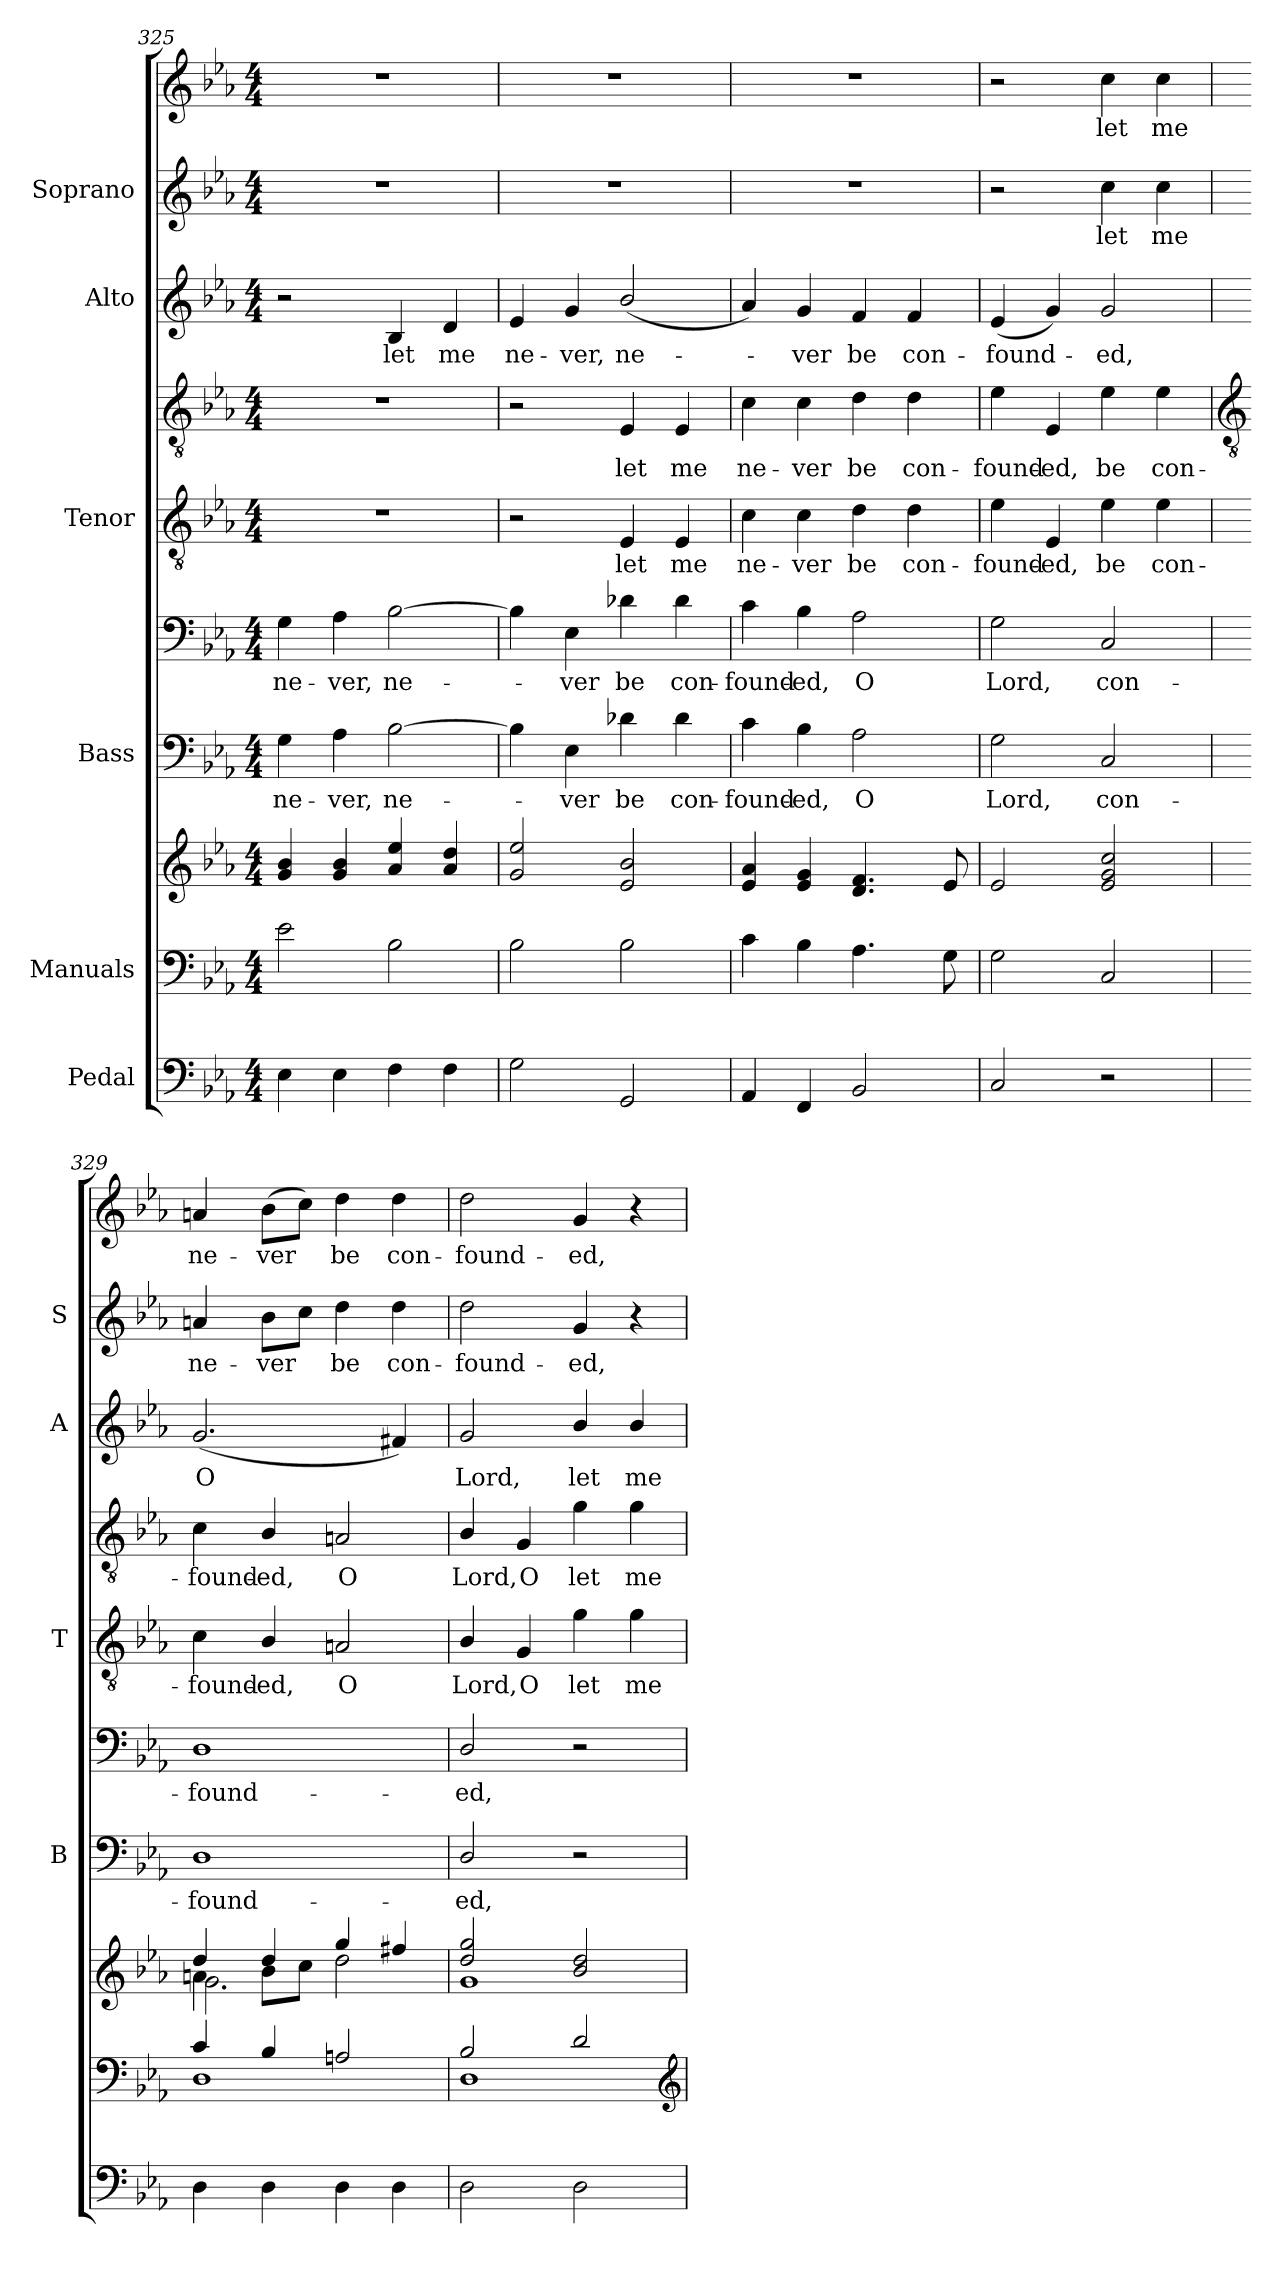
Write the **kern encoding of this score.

**kern	**kern	**kern	**kern	**text	**kern	**text	**kern	**text	**kern	**text	**kern	**text	**kern	**text	**kern	**text
*part6	*part5	*part5	*part4	*part4	*part4	*part4	*part3	*part3	*part3	*part3	*part2	*part2	*part1	*part1	*part1	*part1
*staff10	*staff9	*staff8	*staff7	*staff7	*staff6	*staff6	*staff5	*staff5	*staff4	*staff4	*staff3	*staff3	*staff2	*staff2	*staff1	*staff1
*I"Pedal	*I"Manuals	*	*I"Bass	*	*	*	*I"Tenor	*	*	*	*I"Alto	*	*I"Soprano	*	*	*
*	*	*	*I'B	*	*	*	*I'T	*	*	*	*I'A	*	*I'S	*	*	*
*clefF4	*clefF4	*clefG2	*clefF4	*	*clefF4	*	*clefGv2	*	*clefGv2	*	*clefG2	*	*clefG2	*	*clefG2	*
*k[b-e-a-]	*k[b-e-a-]	*k[b-e-a-]	*k[b-e-a-]	*	*k[b-e-a-]	*	*k[b-e-a-]	*	*k[b-e-a-]	*	*k[b-e-a-]	*	*k[b-e-a-]	*	*k[b-e-a-]	*
*E-:	*E-:	*E-:	*E-:	*	*E-:	*	*E-:	*	*E-:	*	*E-:	*	*E-:	*	*E-:	*
*M4/4	*M4/4	*M4/4	*M4/4	*	*M4/4	*	*M4/4	*	*M4/4	*	*M4/4	*	*M4/4	*	*M4/4	*
=325	=325	=325	=325	=325	=325	=325	=325	=325	=325	=325	=325	=325	=325	=325	=325	=325
*	*	*^	*	*	*	*	*	*	*	*	*	*	*	*	*	*
!	!	!	!	!	!LO:LY:b	!	!LO:LY:b	!	!	!	!	!	!	!	!	!	!
4E-	2e-	4g 4b-	1ryy	4G	ne-	4G	ne-	1r	.	1r	.	2r	.	1r	.	1r	.
!	!	!	!	!	!LO:LY:b	!	!LO:LY:b	!	!	!	!	!	!	!	!	!	!
4E-	.	4g 4b-	.	4A-	-ver,	4A-	-ver,	.	.	.	.	.	.	.	.	.	.
!	!	!	!	!	!LO:LY:b	!	!LO:LY:b	!	!	!	!	!	!LO:LY:b	!	!	!	!
4F	2B-	4a- 4ee-	.	[2B-	ne-	[2B-	ne-	.	.	.	.	4B-	let	.	.	.	.
!	!	!	!	!	!	!	!	!	!	!	!	!	!LO:LY:b	!	!	!	!
4F	.	4a- 4dd	.	.	.	.	.	.	.	.	.	4d	me	.	.	.	.
=326	=326	=326	=326	=326	=326	=326	=326	=326	=326	=326	=326	=326	=326	=326	=326	=326	=326
!	!	!	!	!	!	!	!	!	!	!	!	!	!LO:LY:b	!	!	!	!
2G	2B-	2g 2ee-	1ryy	4B-]	.	4B-]	.	2r	.	2r	.	4e-	ne-	1r	.	1r	.
!	!	!	!	!	!LO:LY:b	!	!LO:LY:b	!	!	!	!	!	!LO:LY:b	!	!	!	!
.	.	.	.	4E-	ver	4E-	ver	.	.	.	.	4g	-ver,	.	.	.	.
!	!	!	!	!	!LO:LY:b	!	!LO:LY:b	!	!LO:LY:b	!	!LO:LY:b	!	!LO:LY:b	!	!	!	!
2GG	2B-	2e- 2b-	.	4d-X	be	4d-X	be	4E-	let	4E-	let	(<2b-/	ne-	.	.	.	.
!	!	!	!	!	!LO:LY:b	!	!LO:LY:b	!	!LO:LY:b	!	!LO:LY:b	!	!	!	!	!	!
.	.	.	.	4d-	con-	4d-	con-	4E-	me	4E-	me	.	.	.	.	.	.
=327	=327	=327	=327	=327	=327	=327	=327	=327	=327	=327	=327	=327	=327	=327	=327	=327	=327
!	!	!	!	!	!LO:LY:b	!	!LO:LY:b	!	!LO:LY:b	!	!LO:LY:b	!	!	!	!	!	!
4AA-	4c	4e- 4a-	1ryy	4c	-found-	4c	-found-	4c	ne-	4c	ne-	4a-)	.	1r	.	1r	.
!	!	!	!	!	!LO:LY:b	!	!LO:LY:b	!	!LO:LY:b	!	!LO:LY:b	!	!LO:LY:b	!	!	!	!
4FF	4B-	4e- 4g	.	4B-	-ed,	4B-	-ed,	4c	-ver	4c	-ver	4g	ver	.	.	.	.
!	!	!	!	!	!LO:LY:b	!	!LO:LY:b	!	!LO:LY:b	!	!LO:LY:b	!	!LO:LY:b	!	!	!	!
2BB-	4.A-	4.d 4.f	.	2A-	O	2A-	O	4d	be	4d	be	4f	be	.	.	.	.
!	!	!	!	!	!	!	!	!	!LO:LY:b	!	!LO:LY:b	!	!LO:LY:b	!	!	!	!
.	.	.	.	.	.	.	.	4d	con-	4d	con-	4f	con-	.	.	.	.
.	8G	8e-	.	.	.	.	.	.	.	.	.	.	.	.	.	.	.
=328	=328	=328	=328	=328	=328	=328	=328	=328	=328	=328	=328	=328	=328	=328	=328	=328	=328
!	!	!	!	!	!LO:LY:b	!	!LO:LY:b	!	!LO:LY:b	!	!LO:LY:b	!	!LO:LY:b	!	!	!	!
2C	2G	2e-	1ryy	2G	Lord,	2G	Lord,	4e-	-found-	4e-	-found-	(<4e-	-found-	2r	.	2r	.
!	!	!	!	!	!	!	!	!	!LO:LY:b	!	!LO:LY:b	!	!	!	!	!	!
.	.	.	.	.	.	.	.	4E-	-ed,	4E-	-ed,	4g)	.	.	.	.	.
!	!	!	!	!	!LO:LY:b	!	!LO:LY:b	!	!LO:LY:b	!	!LO:LY:b	!	!LO:LY:b	!	!LO:LY:b	!	!LO:LY:b
2r	2C	2e- 2g 2cc	.	2C	con-	2C	con-	4e-	be	4e-	be	2g	ed,	4cc	let	4cc	let
!	!	!	!	!	!	!	!	!	!LO:LY:b	!	!LO:LY:b	!	!	!	!LO:LY:b	!	!LO:LY:b
.	.	.	.	.	.	.	.	4e-	con-	4e-	con-	.	.	4cc	me	4cc	me
*	*	*v	*v	*	*	*	*	*	*	*	*	*	*	*	*	*	*
!!LO:LB:g=z
=329	=329	=329	=329	=329	=329	=329	=329	=329	=329	=329	=329	=329	=329	=329	=329	=329
*	*	*	*	*	*	*	*	*	*clefGv2	*	*	*	*	*	*	*
*	*^	*^	*	*	*	*	*	*	*	*	*	*	*	*	*	*
*	*	*	*	*^	*	*	*	*	*	*	*	*	*	*	*	*	*	*
!	!	!	!	!	!	!	!LO:LY:b	!	!LO:LY:b	!	!LO:LY:b	!	!LO:LY:b	!	!LO:LY:b	!	!LO:LY:b	!	!LO:LY:b
4D	4c/	1D\	4dd/	4an\	2.g\	1D	-found-	1D	-found-	4c	-found-	4c	-found-	(<2.g	O	4an	ne-	4an	ne-
!	!	!	!	!	!	!	!	!	!	!	!LO:LY:b	!	!LO:LY:b	!	!	!	!LO:LY:b	!	!LO:LY:b
4D	4B-/	.	4dd/	8b-\L	.	.	.	.	.	4B-/	-ed,	4B-/	-ed,	.	.	8b-L	-ver	(>8b-L	-ver
.	.	.	.	8cc\J	.	.	.	.	.	.	.	.	.	.	.	8ccJ	.	8ccJ)	.
!	!	!	!	!	!	!	!	!	!	!	!LO:LY:b	!	!LO:LY:b	!	!	!	!LO:LY:b	!	!LO:LY:b
4D	2An/	.	4gg/	2dd\	.	.	.	.	.	2An	O	2An	O	.	.	4dd	be	4dd	be
!	!	!	!	!	!	!	!	!	!	!	!	!	!	!	!	!	!LO:LY:b	!	!LO:LY:b
4D	.	.	4ff#X/	.	4ryy	.	.	.	.	.	.	.	.	4f#X)	.	4dd	con-	4dd	con-
=330	=330	=330	=330	=330	=330	=330	=330	=330	=330	=330	=330	=330	=330	=330	=330	=330	=330	=330	=330
!	!	!	!	!	!	!	!LO:LY:b	!	!LO:LY:b	!	!LO:LY:b	!	!LO:LY:b	!	!LO:LY:b	!	!LO:LY:b	!	!LO:LY:b
2D	2B-/	1D\	2dd/ 2gg/	1g\	1ryy	2D/	-ed,	2D/	-ed,	4B-/	Lord,	4B-/	Lord,	2g	Lord,	2dd	-found-	2dd	-found-
!	!	!	!	!	!	!	!	!	!	!	!LO:LY:b	!	!LO:LY:b	!	!	!	!	!	!
.	.	.	.	.	.	.	.	.	.	4G	O	4G	O	.	.	.	.	.	.
!	!	!	!	!	!	!	!	!	!	!	!LO:LY:b	!	!LO:LY:b	!	!LO:LY:b	!	!LO:LY:b	!	!LO:LY:b
2D	2d/	.	2b-/ 2dd/	.	.	2r	.	2r	.	4g	let	4g	let	4b-/	let	4g	-ed,	4g	-ed,
!	!	!	!	!	!	!	!	!	!	!	!LO:LY:b	!	!LO:LY:b	!	!LO:LY:b	!	!	!	!
.	.	.	.	.	.	.	.	.	.	4g	me	4g	me	4b-/	me	4r	.	4r	.
*	*v	*v	*	*	*	*	*	*	*	*	*	*	*	*	*	*	*	*	*
*	*	*v	*v	*v	*	*	*	*	*	*	*	*	*	*	*	*	*	*
*	*clefG2	*	*	*	*	*	*	*	*	*	*	*	*	*	*	*
=	=	=	=	=	=	=	=	=	=	=	=	=	=	=	=	=
*-	*-	*-	*-	*-	*-	*-	*-	*-	*-	*-	*-	*-	*-	*-	*-	*-
